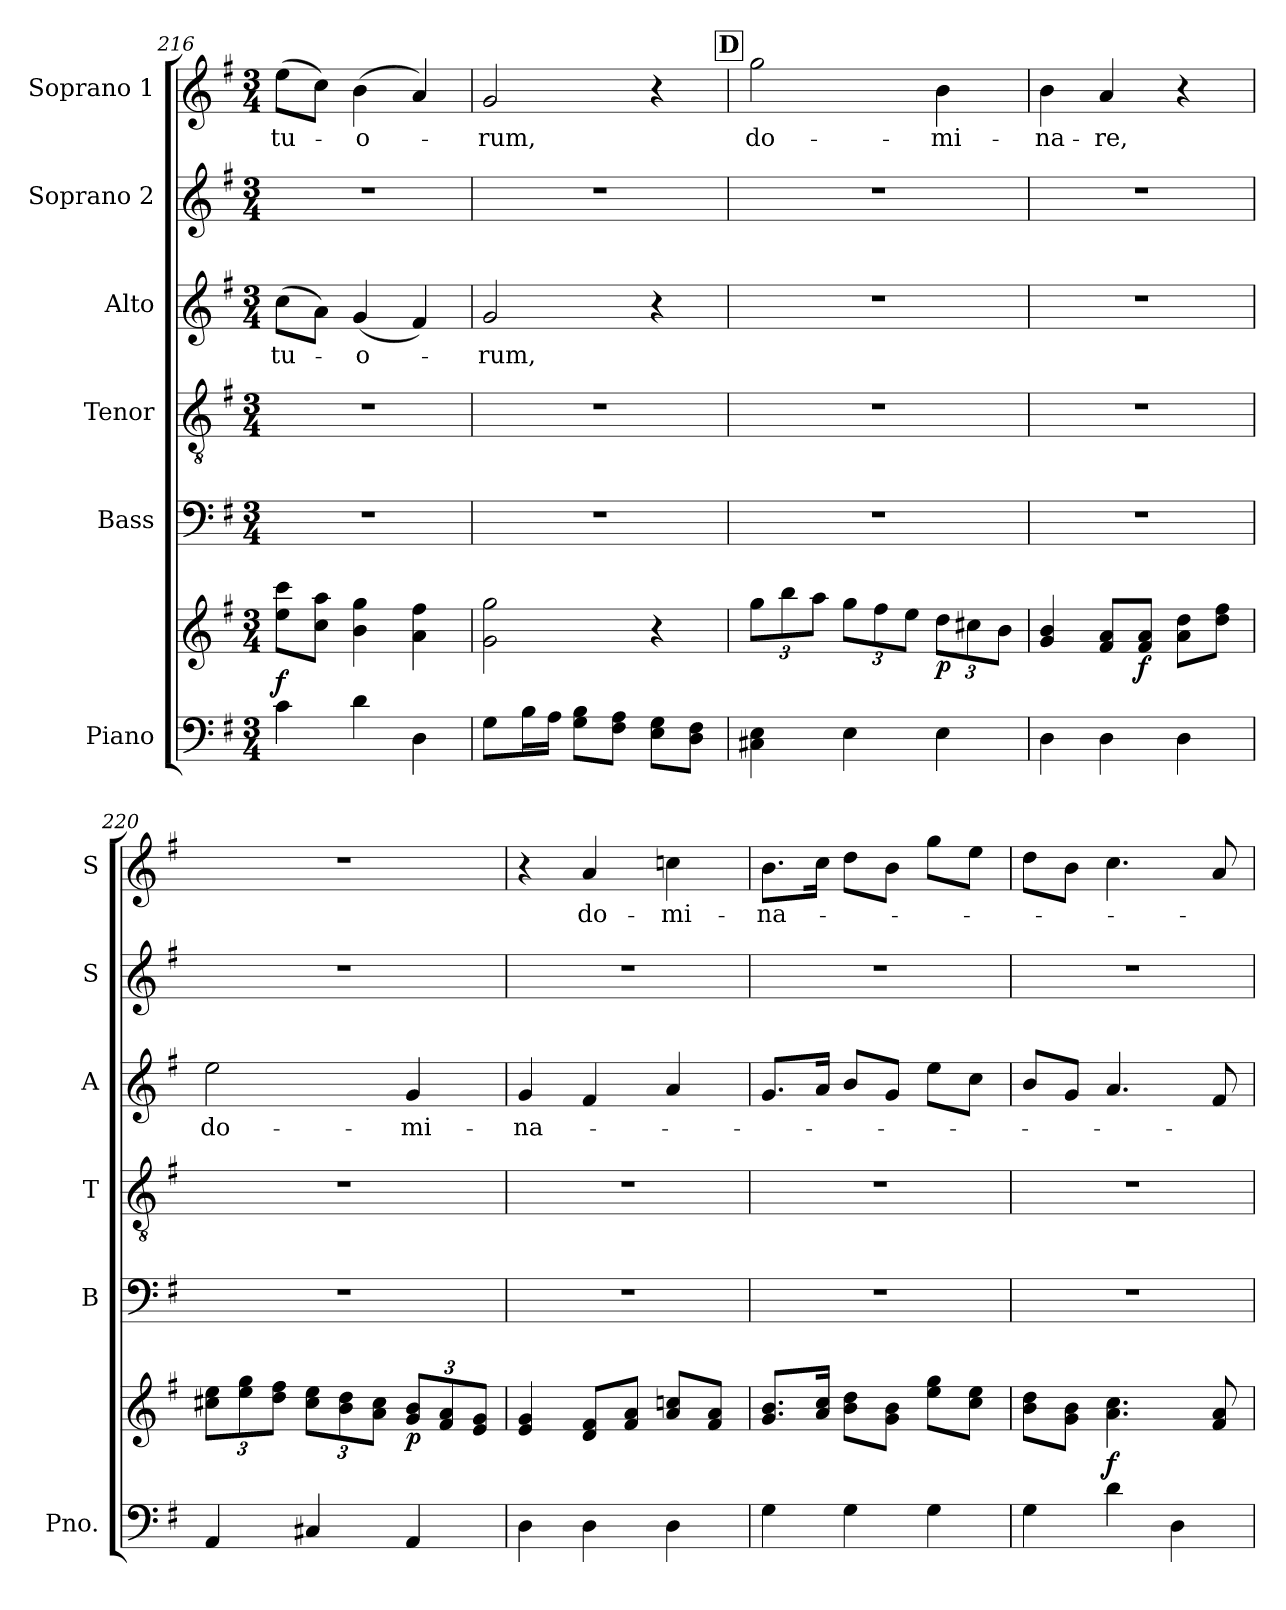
**kern	**kern	**dynam	**kern	**kern	**kern	**text	**kern	**kern	**text
*part6	*part6	*part6	*part5	*part4	*part3	*part3	*part2	*part1	*part1
*staff7	*staff6	*staff6/7	*staff5	*staff4	*staff3	*staff3	*staff2	*staff1	*staff1
*I"Piano	*	*	*I"Bass	*I"Tenor	*I"Alto	*	*I"Soprano 2	*I"Soprano 1	*
*I'Pno.	*	*	*I'B	*I'T	*I'A	*	*I'S	*I'S	*
*clefF4	*clefG2	*	*clefF4	*clefGv2	*clefG2	*	*clefG2	*clefG2	*
*k[f#]	*k[f#]	*	*k[f#]	*k[f#]	*k[f#]	*	*k[f#]	*k[f#]	*
*G:	*G:	*	*G:	*G:	*G:	*	*G:	*G:	*
*M3/4	*M3/4	*	*M3/4	*M3/4	*M3/4	*	*M3/4	*M3/4	*
=216	=216	=216	=216	=216	=216	=216	=216	=216	=216
!	!	!LO:DY:a=2	!	!	!	!LO:LY:b	!	!	!LO:LY:b
4c\	8ee\ 8ccc\L	f	2.r	2.r	(8cc\L	tu-	2.r	(8ee\L	tu-
.	8cc\ 8aa\J	.	.	.	8a\J)	.	.	8cc\J)	.
!	!	!	!	!	!	!LO:LY:b	!	!	!LO:LY:b
4d\	4b\ 4gg\	.	.	.	(<4g/	-o-	.	(4b\	-o-
4D\	4a\ 4ff#\	.	.	.	4f#/)	.	.	4a/)	.
=217	=217	=217	=217	=217	=217	=217	=217	=217	=217
!	!	!	!	!	!	!LO:LY:b	!	!	!LO:LY:b
8G\L	2g\ 2gg\	.	2.r	2.r	2g/	-rum,	2.r	2g/	-rum,
16B\L	.	.	.	.	.	.	.	.	.
16A\JJ	.	.	.	.	.	.	.	.	.
8G\ 8B\L	.	.	.	.	.	.	.	.	.
8F#\ 8A\J	.	.	.	.	.	.	.	.	.
8E\ 8G\L	4r	.	.	.	4r	.	.	4r	.
8D\ 8F#\J	.	.	.	.	.	.	.	.	.
!!LO:REH:place=s1:a:B:fs=14:t=D
=218	=218	=218	=218	=218	=218	=218	=218	=218	=218
!	!	!	!	!	!	!	!	!	!LO:LY:b
4C#X\ 4E\	12gg\L	.	2.r	2.r	2.r	.	2.r	2gg\	do-
.	12bb\	.	.	.	.	.	.	.	.
.	12aa\J	.	.	.	.	.	.	.	.
4E\	12gg\L	.	.	.	.	.	.	.	.
.	12ff#\	.	.	.	.	.	.	.	.
.	12ee\J	.	.	.	.	.	.	.	.
!	!	!LO:DY:b	!	!	!	!	!	!	!LO:LY:b
4E\	12dd\L	p	.	.	.	.	.	4b\	-mi-
.	12cc#X\	.	.	.	.	.	.	.	.
.	12b\J	.	.	.	.	.	.	.	.
!!LO:LB:g=z
=219	=219	=219	=219	=219	=219	=219	=219	=219	=219
!	!	!	!	!	!	!	!	!	!LO:LY:b
4D\	4g/ 4b/	.	2.r	2.r	2.r	.	2.r	4b\	-na-
!	!	!	!	!	!	!	!	!	!LO:LY:b
4D\	8f#/ 8a/L	.	.	.	.	.	.	4a/	-re,
!	!	!LO:DY:b	!	!	!	!	!	!	!
.	8f#/ 8a/J	f	.	.	.	.	.	.	.
4D\	8a\ 8dd\L	.	.	.	.	.	.	4r	.
.	8dd\ 8ff#\J	.	.	.	.	.	.	.	.
=220	=220	=220	=220	=220	=220	=220	=220	=220	=220
!	!	!	!	!	!	!LO:LY:b	!	!	!
4AA/	12cc#X\ 12ee\L	.	2.r	2.r	2ee\	do-	2.r	2.r	.
.	12ee\ 12gg\	.	.	.	.	.	.	.	.
.	12dd\ 12ff#\J	.	.	.	.	.	.	.	.
4C#X/	12cc#\ 12ee\L	.	.	.	.	.	.	.	.
.	12b\ 12dd\	.	.	.	.	.	.	.	.
.	12a\ 12cc#\J	.	.	.	.	.	.	.	.
!	!	!LO:DY:b	!	!	!	!LO:LY:b	!	!	!
4AA/	12g/ 12b/L	p	.	.	4g/	-mi-	.	.	.
.	12f#/ 12a/	.	.	.	.	.	.	.	.
.	12e/ 12g/J	.	.	.	.	.	.	.	.
=221	=221	=221	=221	=221	=221	=221	=221	=221	=221
!	!	!	!	!	!	!LO:LY:b	!	!	!
4D\	4e/ 4g/	.	2.r	2.r	4g/	-na-	2.r	4r	.
!	!	!	!	!	!	!	!	!	!LO:LY:b
4D\	8d/ 8f#/L	.	.	.	4f#/	.	.	4a/	do-
.	8f#/ 8a/J	.	.	.	.	.	.	.	.
!	!	!	!	!	!	!	!	!	!LO:LY:b
4D\	8a/ 8ccn/L	.	.	.	4a/	.	.	4ccni\	-mi-
.	8f#/ 8a/J	.	.	.	.	.	.	.	.
=222	=222	=222	=222	=222	=222	=222	=222	=222	=222
!	!	!	!	!	!	!	!	!	!LO:LY:b
4G\	8.g/ 8.b/L	.	2.r	2.r	8.g/L	.	2.r	8.b\L	-na-
.	16a/ 16cc/Jk	.	.	.	16a/Jk	.	.	16cc\Jk	.
4G\	8b\ 8dd\L	.	.	.	8b/L	.	.	8dd\L	.
.	8g\ 8b\J	.	.	.	8g/J	.	.	8b\J	.
4G\	8ee\ 8gg\L	.	.	.	8ee\L	.	.	8gg\L	.
.	8cc\ 8ee\J	.	.	.	8cc\J	.	.	8ee\J	.
!!LO:LB:g=z
=223	=223	=223	=223	=223	=223	=223	=223	=223	=223
4G\	8b\ 8dd\L	.	2.r	2.r	8b/L	.	2.r	8dd\L	.
.	8g\ 8b\J	.	.	.	8g/J	.	.	8b\J	.
!	!	!LO:DY:b	!	!	!	!	!	!	!
4d\	4.a\ 4.cc\	f	.	.	4.a/	.	.	4.cc\	.
4D\	.	.	.	.	.	.	.	.	.
.	8f#/ 8a/	.	.	.	8f#/	.	.	8a/	.
=	=	=	=	=	=	=	=	=	=
*-	*-	*-	*-	*-	*-	*-	*-	*-	*-
